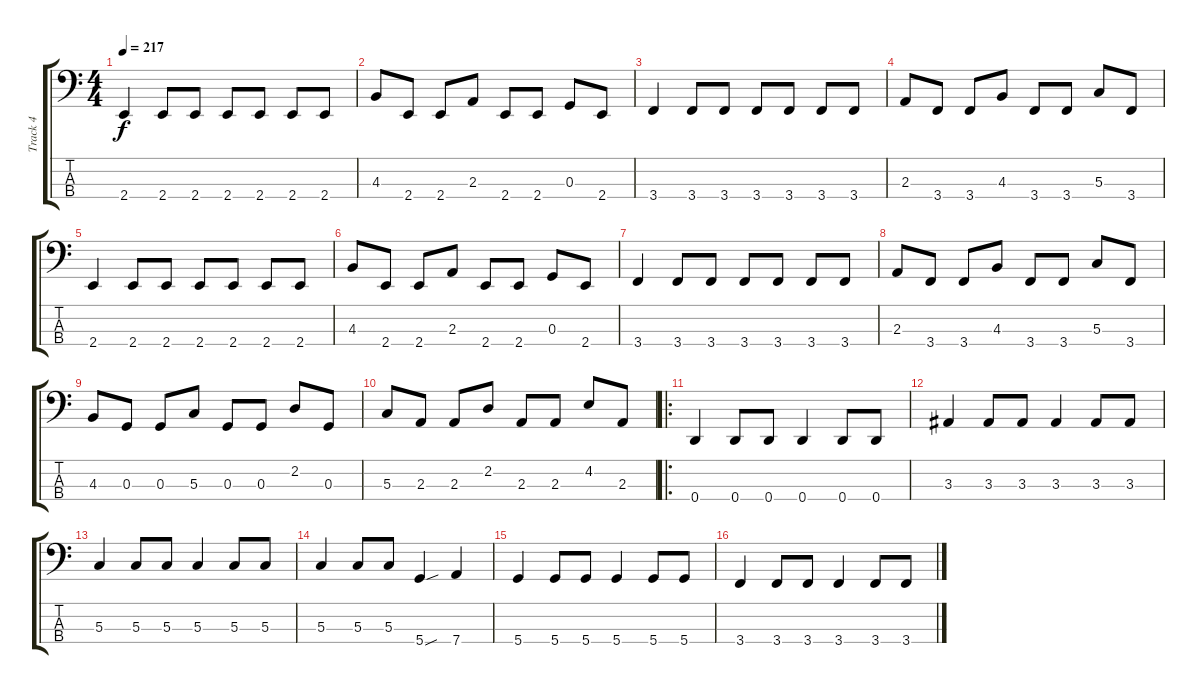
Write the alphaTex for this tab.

\track ("Track 4" "Track 4") {instrument electricbassfinger}
\staff {score tabs}
\tuning (F2 C2 G1 D1) {hide}
\ts (4 4)
\tempo 217
\clef f4
\ks c
2.4.4{dy f} 2.4.8 2.4.8 2.4.8 2.4.8 2.4.8 2.4.8 |
4.3.8 2.4.8 2.4.8 2.3.8 2.4.8 2.4.8 0.3.8 2.4.8 |
3.4.4 3.4.8 3.4.8 3.4.8 3.4.8 3.4.8 3.4.8 |
2.3.8 3.4.8 3.4.8 4.3.8 3.4.8 3.4.8 5.3.8 3.4.8 |
2.4.4 2.4.8 2.4.8 2.4.8 2.4.8 2.4.8 2.4.8 |
4.3.8 2.4.8 2.4.8 2.3.8 2.4.8 2.4.8 0.3.8 2.4.8 |
3.4.4 3.4.8 3.4.8 3.4.8 3.4.8 3.4.8 3.4.8 |
2.3.8 3.4.8 3.4.8 4.3.8 3.4.8 3.4.8 5.3.8 3.4.8 |
4.3.8 0.3.8 0.3.8 5.3.8 0.3.8 0.3.8 2.2.8 0.3.8 |
5.3.8 2.3.8 2.3.8 2.2.8 2.3.8 2.3.8 4.2.8 2.3.8 |
\ro
0.4.4 0.4.8 0.4.8 0.4.4 0.4.8 0.4.8 |
3.3.4 3.3.8 3.3.8 3.3.4 3.3.8 3.3.8 |
5.3.4 5.3.8 5.3.8 5.3.4 5.3.8 5.3.8 |
5.3.4 5.3.8 5.3.8 5.4{sou}.4 7.4.4 |
5.4.4 5.4.8 5.4.8 5.4.4 5.4.8 5.4.8 |
3.4.4 3.4.8 3.4.8 3.4.4 3.4.8 3.4.8
